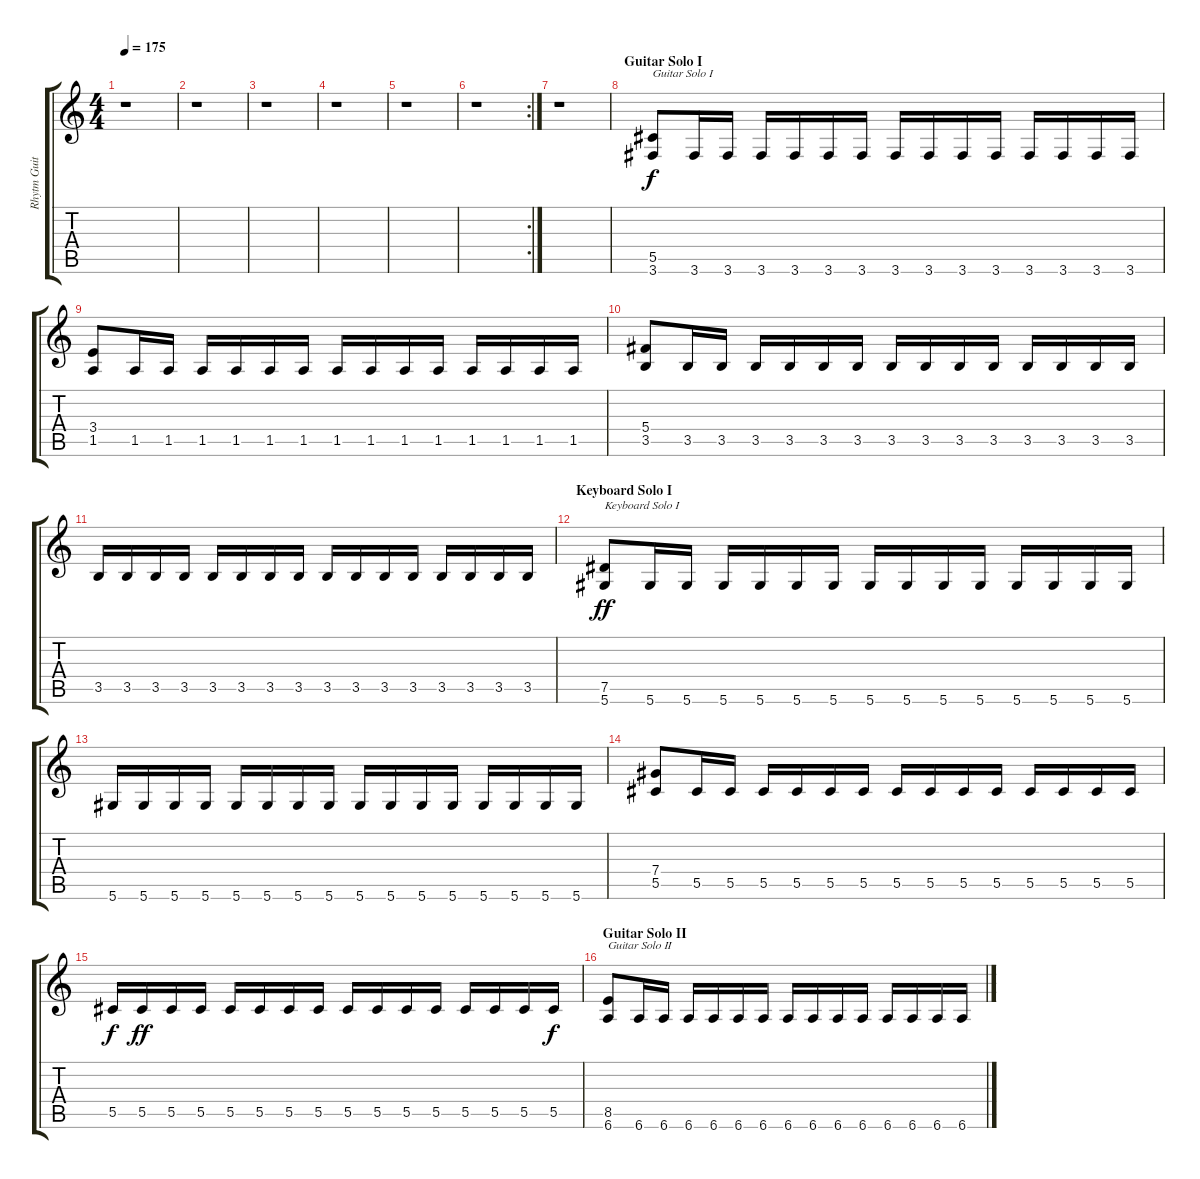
\track ("Rhytm Guitar" "Rhytm Guit") {instrument distortionguitar}
\staff {score tabs}
\tuning (Eb4 Bb3 Gb3 Db3 Ab2 Eb2) {hide}
\ts (4 4)
\tempo 175
\clef g2
\ks c
r.1{dy f} |
r.1 |
r.1 |
r.1 |
r.1 |
\rc 2
r.1 |
r.1 |
\section ("" "Guitar Solo I")
(5.5 3.6).8{txt "Guitar Solo I"} 3.6.16 3.6.16 3.6.16 3.6.16 3.6.16 3.6.16 3.6.16 3.6.16 3.6.16 3.6.16 3.6.16 3.6.16 3.6.16 3.6.16 |
(3.4 1.5).8 1.5.16 1.5.16 1.5.16 1.5.16 1.5.16 1.5.16 1.5.16 1.5.16 1.5.16 1.5.16 1.5.16 1.5.16 1.5.16 1.5.16 |
(5.4 3.5).8 3.5.16 3.5.16 3.5.16 3.5.16 3.5.16 3.5.16 3.5.16 3.5.16 3.5.16 3.5.16 3.5.16 3.5.16 3.5.16 3.5.16 |
3.5.16 3.5.16 3.5.16 3.5.16 3.5.16 3.5.16 3.5.16 3.5.16 3.5.16 3.5.16 3.5.16 3.5.16 3.5.16 3.5.16 3.5.16 3.5.16 |
\section ("" "Keyboard Solo I")
(7.5 5.6).8{txt "Keyboard Solo I" dy ff} 5.6.16 5.6.16 5.6.16 5.6.16 5.6.16 5.6.16 5.6.16 5.6.16 5.6.16 5.6.16 5.6.16 5.6.16 5.6.16 5.6.16 |
5.6.16 5.6.16 5.6.16 5.6.16 5.6.16 5.6.16 5.6.16 5.6.16 5.6.16 5.6.16 5.6.16 5.6.16 5.6.16 5.6.16 5.6.16 5.6.16 |
(7.4 5.5).8 5.5.16 5.5.16 5.5.16 5.5.16 5.5.16 5.5.16 5.5.16 5.5.16 5.5.16 5.5.16 5.5.16 5.5.16 5.5.16 5.5.16 |
5.5.16{dy f} 5.5.16{dy ff} 5.5.16 5.5.16 5.5.16 5.5.16 5.5.16 5.5.16 5.5.16 5.5.16 5.5.16 5.5.16 5.5.16 5.5.16 5.5.16 5.5.16{dy f} |
\section ("" "Guitar Solo II")
(8.5 6.6).8{txt "Guitar Solo II"} 6.6.16 6.6.16 6.6.16 6.6.16 6.6.16 6.6.16 6.6.16 6.6.16 6.6.16 6.6.16 6.6.16 6.6.16 6.6.16 6.6.16
